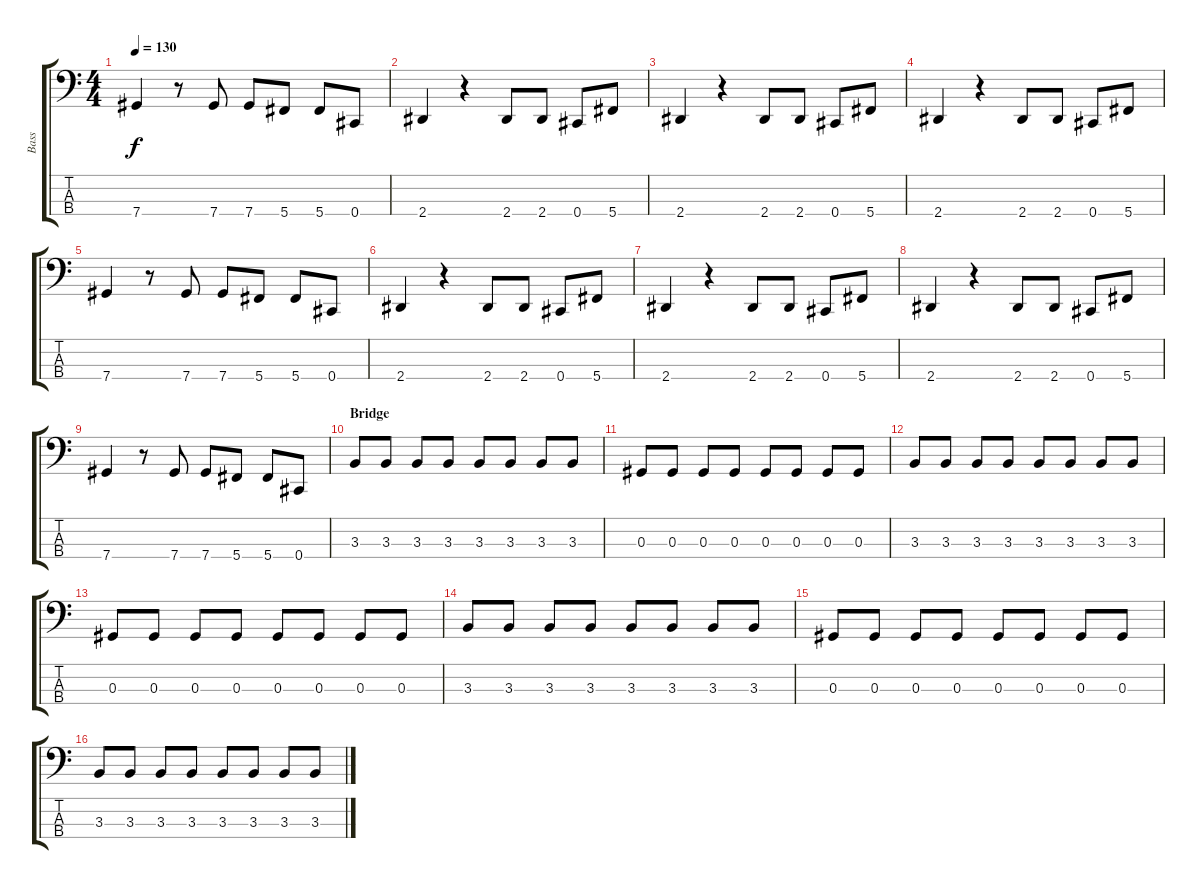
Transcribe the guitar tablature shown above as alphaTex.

\track ("Bass" "Bass") {instrument electricbassfinger}
\staff {score tabs}
\tuning (Gb2 Db2 Ab1 Db1) {hide}
\ts (4 4)
\tempo 130
\clef f4
\ks c
7.4.4{dy f} r.8 7.4.8 7.4.8 5.4.8 5.4.8 0.4.8 |
2.4.4 r.4 2.4.8 2.4.8 0.4.8 5.4.8 |
2.4.4 r.4 2.4.8 2.4.8 0.4.8 5.4.8 |
2.4.4 r.4 2.4.8 2.4.8 0.4.8 5.4.8 |
7.4.4 r.8 7.4.8 7.4.8 5.4.8 5.4.8 0.4.8 |
2.4.4 r.4 2.4.8 2.4.8 0.4.8 5.4.8 |
2.4.4 r.4 2.4.8 2.4.8 0.4.8 5.4.8 |
2.4.4 r.4 2.4.8 2.4.8 0.4.8 5.4.8 |
7.4.4 r.8 7.4.8 7.4.8 5.4.8 5.4.8 0.4.8 |
\section ("" "Bridge")
3.3.8 3.3.8 3.3.8 3.3.8 3.3.8 3.3.8 3.3.8 3.3.8 |
0.3.8 0.3.8 0.3.8 0.3.8 0.3.8 0.3.8 0.3.8 0.3.8 |
3.3.8 3.3.8 3.3.8 3.3.8 3.3.8 3.3.8 3.3.8 3.3.8 |
0.3.8 0.3.8 0.3.8 0.3.8 0.3.8 0.3.8 0.3.8 0.3.8 |
3.3.8 3.3.8 3.3.8 3.3.8 3.3.8 3.3.8 3.3.8 3.3.8 |
0.3.8 0.3.8 0.3.8 0.3.8 0.3.8 0.3.8 0.3.8 0.3.8 |
3.3.8 3.3.8 3.3.8 3.3.8 3.3.8 3.3.8 3.3.8 3.3.8
